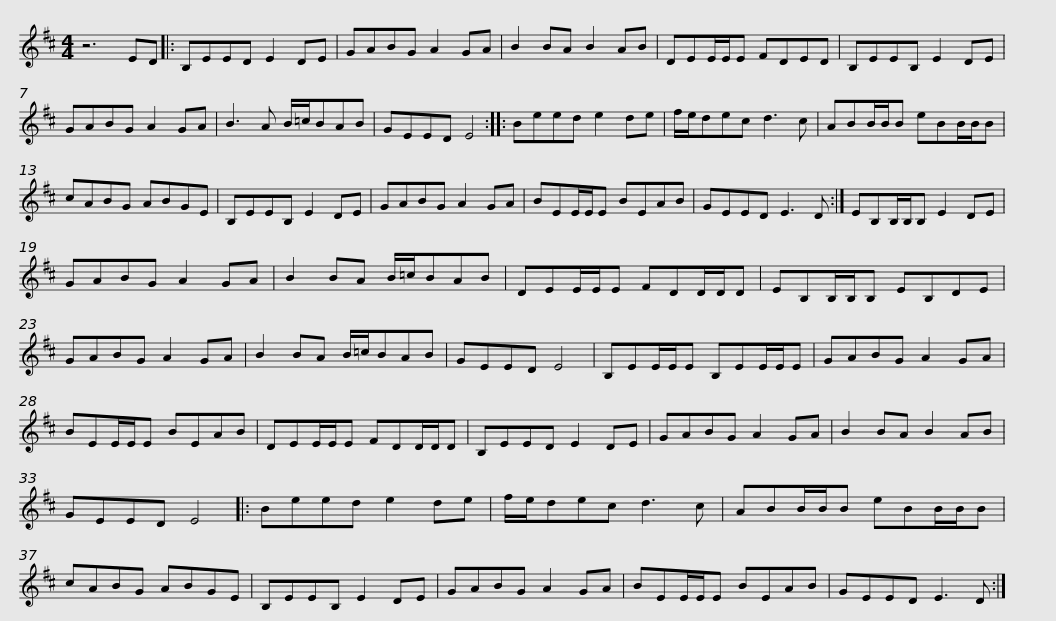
X:1
L:1/8
M:4/4
I:linebreak $
K:D
V:1 treble
V:1
 z6 ED |: B,EED E2 DE | GABG A2 GA | B2 BA B2 AB | DEE/E/E FDED | %5
 B,EEB, E2 DE |$ GABG A2 GA | B3 A B/=c/BAB | GEED E4 :: Beed e2 de | %10
 f/e/dec d3 c |$ ABB/B/B eBB/B/B | cABG ABGE | B,EEB, E2 DE | GABG A2 GA | %15
 BEE/E/E BEAB |$ GEED E3 D :| EB,B,/B,/B, E2 DE | GABG A2 GA | B2 BA B/=c/BAB | %20
 DEE/E/E FDD/D/D |$ EB,B,/B,/B, EB,DE | GABG A2 GA | B2 BA B/=c/BAB | GEED E4 | %25
 B,EE/E/E B,EE/E/E |$ GABG A2 GA | BEE/E/E BEAB | DEE/E/E FDD/D/D | B,EED E2 DE | %30
 GABG A2 GA | B2 BA B2 AB |$ GEED E4 |: Beed e2 de | f/e/dec d3 c | %35
 ABB/B/B eBB/B/B | cABG ABGE | B,EEB, E2 DE |$ GABG A2 GA | BEE/E/E BEAB | %40
 GEED E3 D :| %41
